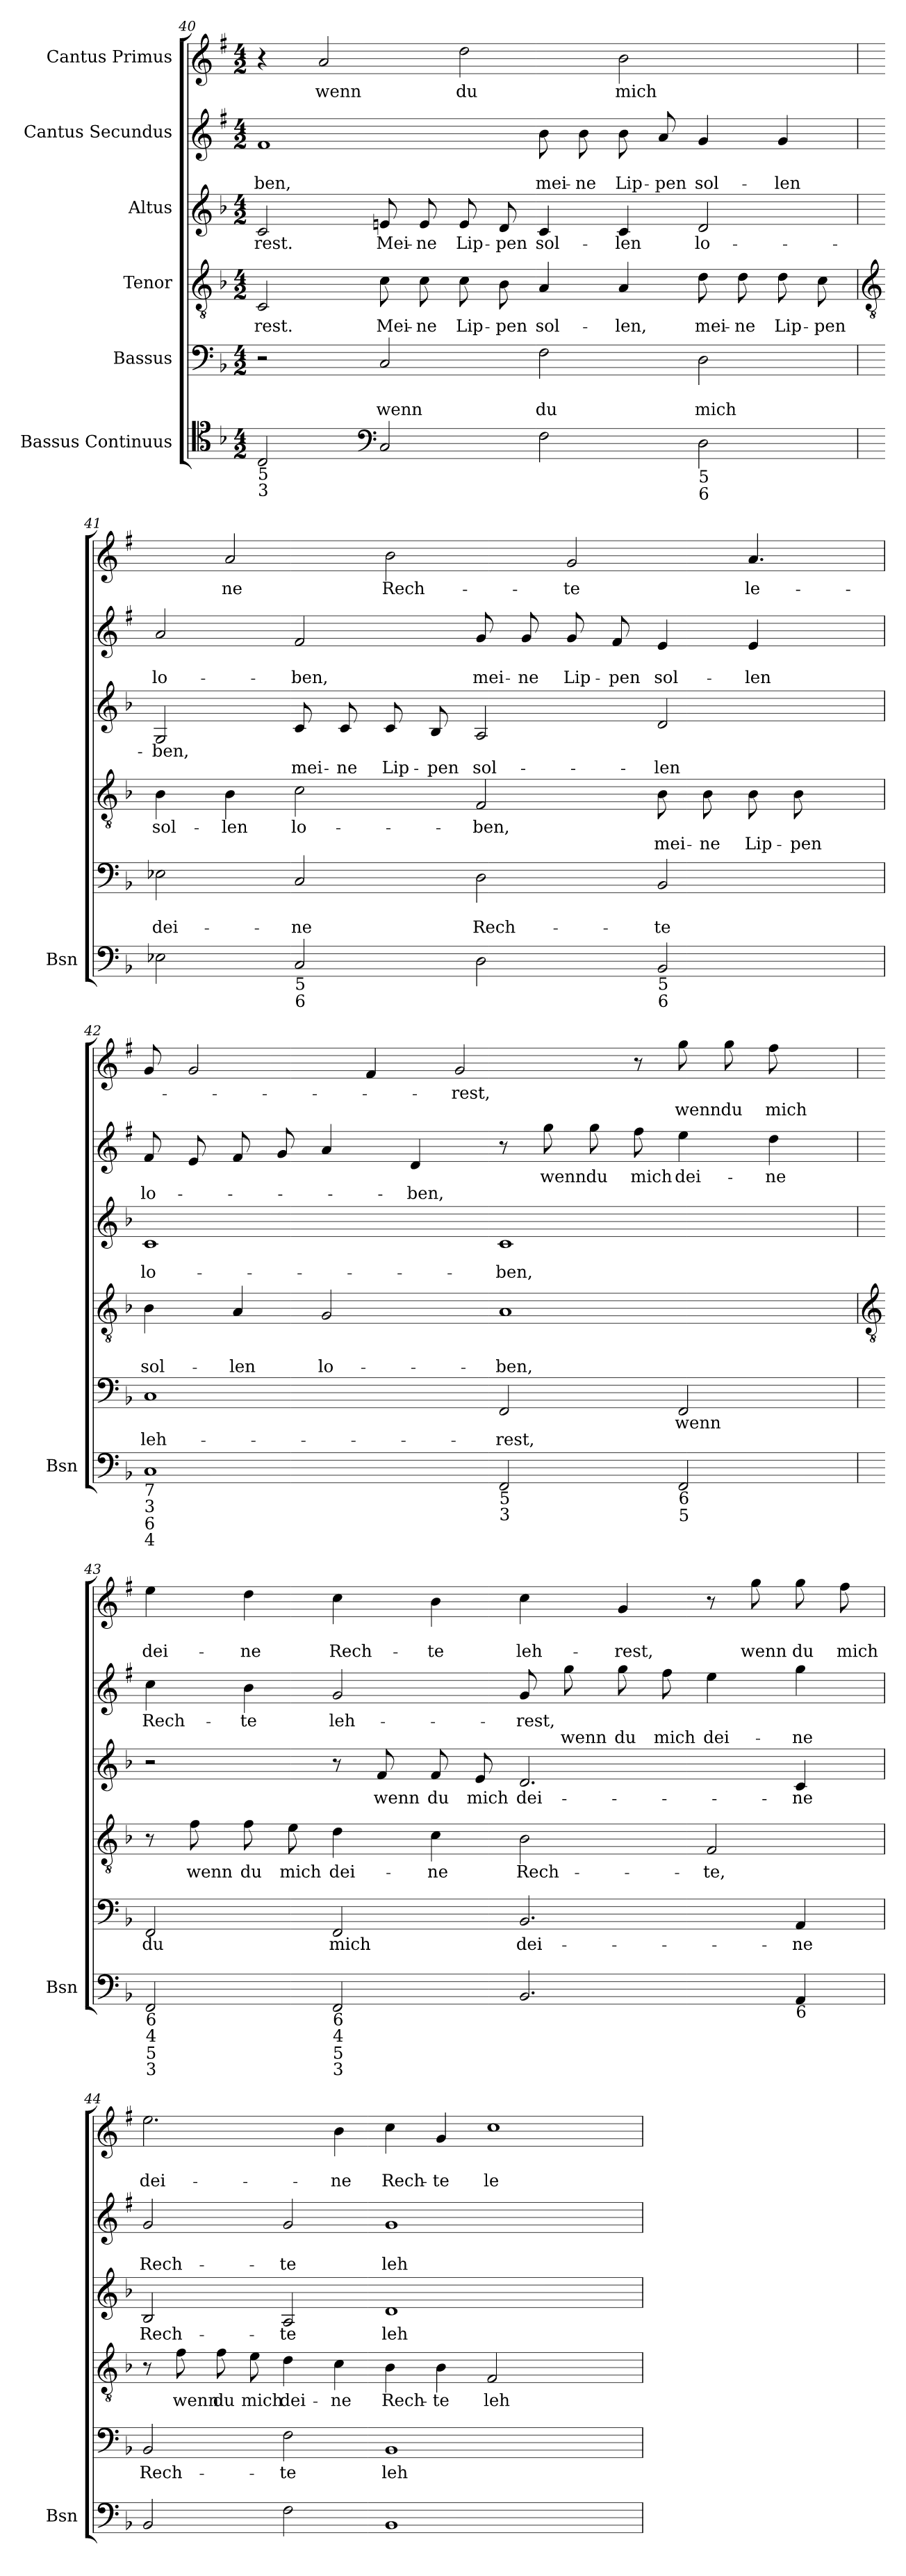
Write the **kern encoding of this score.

**kern	**kern	**text	**text	**kern	**text	**text	**kern	**text	**text	**kern	**text	**text	**kern	**text	**text
*part6	*part5	*part5	*part5	*part4	*part4	*part4	*part3	*part3	*part3	*part2	*part2	*part2	*part1	*part1	*part1
*staff6	*staff5	*staff5	*staff5	*staff4	*staff4	*staff4	*staff3	*staff3	*staff3	*staff2	*staff2	*staff2	*staff1	*staff1	*staff1
*I"Bassus Continuus	*I"Bassus	*	*	*I"Tenor	*	*	*I"Altus	*	*	*I"Cantus Secundus	*	*	*I"Cantus Primus	*	*
*I'Bsn	*	*	*	*	*	*	*	*	*	*	*	*	*	*	*
*clefC4	*clefF4	*	*	*clefGv2	*	*	*clefG2	*	*	*clefG2	*	*	*clefG2	*	*
*	*	*	*	*	*	*	*	*	*	*ITrd1c2	*	*	*ITrd1c2	*	*
*k[b-]	*k[b-]	*	*	*k[b-]	*	*	*k[b-]	*	*	*k[b-]	*	*	*k[b-]	*	*
*F:	*F:	*	*	*F:	*	*	*F:	*	*	*F:	*	*	*F:	*	*
*M4/2	*M4/2	*	*	*M4/2	*	*	*M4/2	*	*	*M4/2	*	*	*M4/2	*	*
=40	=40	=40	=40	=40	=40	=40	=40	=40	=40	=40	=40	=40	=40	=40	=40
!LO:TX:b:t=5\n3	!	!	!	!	!	!	!	!	!	!	!	!	!	!	!
!	!	!	!	!	!LO:LY:b	!	!	!LO:LY:b	!	!	!	!LO:LY:b	!	!	!
2C	2r	.	.	2C	-rest.	.	2c	-rest.	.	1e	.	-ben,	4r	.	.
!	!	!	!	!	!	!	!	!	!	!	!	!	!	!LO:LY:b	!
.	.	.	.	.	.	.	.	.	.	.	.	.	2g	wenn	.
*clefF4	*	*	*	*	*	*	*	*	*	*	*	*	*	*	*
!	!	!	!LO:LY:b	!	!LO:LY:b	!	!	!LO:LY:b	!	!	!	!	!	!	!
2C	2C	.	wenn	8c	Mei-	.	8en	Mei-	.	.	.	.	.	.	.
!	!	!	!	!	!LO:LY:b	!	!	!LO:LY:b	!	!	!	!	!	!	!
.	.	.	.	8c	-ne	.	8e	-ne	.	.	.	.	.	.	.
!	!	!	!	!	!LO:LY:b	!	!	!LO:LY:b	!	!	!	!	!	!LO:LY:b	!
.	.	.	.	8c	Lip-	.	8e	Lip-	.	.	.	.	2cc	du	.
!	!	!	!	!	!LO:LY:b	!	!	!LO:LY:b	!	!	!	!	!	!	!
.	.	.	.	8B-	-pen	.	8d	-pen	.	.	.	.	.	.	.
!	!	!	!LO:LY:b	!	!LO:LY:b	!	!	!LO:LY:b	!	!	!	!LO:LY:b	!	!	!
2F	2F	.	du	4A	sol-	.	4c	sol-	.	8a	.	mei-	.	.	.
!	!	!	!	!	!	!	!	!	!	!	!	!LO:LY:b	!	!	!
.	.	.	.	.	.	.	.	.	.	8a	.	-ne	.	.	.
!	!	!	!	!	!LO:LY:b	!	!	!LO:LY:b	!	!	!	!LO:LY:b	!	!LO:LY:b	!
.	.	.	.	4A	-len,	.	4c	-len	.	8a	.	Lip-	2a	mich	.
!	!	!	!	!	!	!	!	!	!	!	!	!LO:LY:b	!	!	!
.	.	.	.	.	.	.	.	.	.	8g	.	-pen	.	.	.
!LO:TX:b:t=5	!	!	!	!	!	!	!	!	!	!	!	!	!	!	!
!LO:TX:b:t=6	!	!	!	!	!	!	!	!	!	!	!	!	!	!	!
!	!	!	!LO:LY:b	!	!LO:LY:b	!	!	!LO:LY:b	!	!	!	!LO:LY:b	!	!	!
2D	2D	.	mich	8d	mei-	.	2d	lo-	.	4f	.	sol-	.	.	.
!	!	!	!	!	!LO:LY:b	!	!	!	!	!	!	!	!	!	!
.	.	.	.	8d	-ne	.	.	.	.	.	.	.	.	.	.
!	!	!	!	!	!LO:LY:b	!	!	!	!	!	!	!LO:LY:b	!	!LO:LY:b	!
.	.	.	.	8d	Lip-	.	.	.	.	4f	.	-len	[4b-yy	dei-	.
!	!	!	!	!	!LO:LY:b	!	!	!	!	!	!	!	!	!	!
.	.	.	.	8c	-pen	.	.	.	.	.	.	.	.	.	.
!!LO:LB:g=z
=41	=41	=41	=41	=41	=41	=41	=41	=41	=41	=41	=41	=41	=41	=41	=41
*	*	*	*	*clefGv2	*	*	*	*	*	*	*	*	*	*	*
!	!	!	!LO:LY:b	!	!LO:LY:b	!	!	!LO:LY:b	!	!	!	!LO:LY:b	!	!	!
2E-X	2E-X	.	dei-	4B-	sol-	.	2G	-ben,	.	2g	.	lo-	4b-yy]	.	.
!	!	!	!	!	!LO:LY:b	!	!	!	!	!	!	!	!	!LO:LY:b	!
.	.	.	.	4B-	-len	.	.	.	.	.	.	.	2g	-ne	.
!LO:TX:b:t=5	!	!	!	!	!	!	!	!	!	!	!	!	!	!	!
!LO:TX:b:t=6	!	!	!	!	!	!	!	!	!	!	!	!	!	!	!
!	!	!	!LO:LY:b	!	!LO:LY:b	!	!	!	!LO:LY:b	!	!	!LO:LY:b	!	!	!
2C	2C	.	-ne	2c	lo-	.	8c	.	mei-	2e	.	-ben,	.	.	.
!	!	!	!	!	!	!	!	!	!LO:LY:b	!	!	!	!	!	!
.	.	.	.	.	.	.	8c	.	-ne	.	.	.	.	.	.
!	!	!	!	!	!	!	!	!	!LO:LY:b	!	!	!	!	!LO:LY:b	!
.	.	.	.	.	.	.	8c	.	Lip-	.	.	.	2a	Rech-	.
!	!	!	!	!	!	!	!	!	!LO:LY:b	!	!	!	!	!	!
.	.	.	.	.	.	.	8B-	.	-pen	.	.	.	.	.	.
!	!	!	!LO:LY:b	!	!LO:LY:b	!	!	!	!LO:LY:b	!	!	!LO:LY:b	!	!	!
2D	2D	.	Rech-	2F	-ben,	.	2A	.	sol-	8f	.	mei-	.	.	.
!	!	!	!	!	!	!	!	!	!	!	!	!LO:LY:b	!	!	!
.	.	.	.	.	.	.	.	.	.	8f	.	-ne	.	.	.
!	!	!	!	!	!	!	!	!	!	!	!	!LO:LY:b	!	!LO:LY:b	!
.	.	.	.	.	.	.	.	.	.	8f	.	Lip-	2f	-te	.
!	!	!	!	!	!	!	!	!	!	!	!	!LO:LY:b	!	!	!
.	.	.	.	.	.	.	.	.	.	8e	.	-pen	.	.	.
!LO:TX:b:t=5	!	!	!	!	!	!	!	!	!	!	!	!	!	!	!
!LO:TX:b:t=6	!	!	!	!	!	!	!	!	!	!	!	!	!	!	!
!	!	!	!LO:LY:b	!	!	!LO:LY:b	!	!	!LO:LY:b	!	!	!LO:LY:b	!	!	!
2BB-	2BB-	.	-te	8B-	.	mei-	2d	.	-len	4d	.	sol-	.	.	.
!	!	!	!	!	!	!LO:LY:b	!	!	!	!	!	!	!	!	!
.	.	.	.	8B-	.	-ne	.	.	.	.	.	.	.	.	.
!	!	!	!	!	!	!LO:LY:b	!	!	!	!	!	!LO:LY:b	!	!LO:LY:b	!
.	.	.	.	8B-	.	Lip-	.	.	.	4d	.	-len	4.g	le-	.
!	!	!	!	!	!	!LO:LY:b	!	!	!	!	!	!	!	!	!
.	.	.	.	8B-	.	-pen	.	.	.	.	.	.	.	.	.
8ryy	8ryy	.	.	8ryy	.	.	8ryy	.	.	8ryy	.	.	.	.	.
=42	=42	=42	=42	=42	=42	=42	=42	=42	=42	=42	=42	=42	=42	=42	=42
!LO:TX:b:t=7\n3	!	!	!	!	!	!	!	!	!	!	!	!	!	!	!
!LO:TX:b:t=6\n4	!	!	!	!	!	!	!	!	!	!	!	!	!	!	!
!	!	!	!LO:LY:b	!	!	!LO:LY:b	!	!	!LO:LY:b	!	!	!LO:LY:b	!	!	!
1C	1C	.	leh-	4B-	.	sol-	1c	.	lo-	8e	.	lo-	8f	.	.
.	.	.	.	.	.	.	.	.	.	8d	.	.	2f	.	.
!	!	!	!	!	!	!LO:LY:b	!	!	!	!	!	!	!	!	!
.	.	.	.	4A	.	-len	.	.	.	8e	.	.	.	.	.
.	.	.	.	.	.	.	.	.	.	8f	.	.	.	.	.
!	!	!	!	!	!	!LO:LY:b	!	!	!	!	!	!	!	!	!
.	.	.	.	2G	.	lo-	.	.	.	4g	.	.	.	.	.
.	.	.	.	.	.	.	.	.	.	.	.	.	4e	.	.
!	!	!	!	!	!	!	!	!	!	!	!	!LO:LY:b	!	!	!
.	.	.	.	.	.	.	.	.	.	4c	.	-ben,	.	.	.
!	!	!	!	!	!	!	!	!	!	!	!	!	!	!LO:LY:b	!
.	.	.	.	.	.	.	.	.	.	.	.	.	2f	-rest,	.
!LO:TX:b:t=5\n3	!	!	!	!	!	!	!	!	!	!	!	!	!	!	!
!	!	!	!LO:LY:b	!	!	!LO:LY:b	!	!	!LO:LY:b	!	!	!	!	!	!
2FF	2FF	.	-rest,	1A	.	-ben,	1c	.	-ben,	8r	.	.	.	.	.
!	!	!	!	!	!	!	!	!	!	!	!LO:LY:b	!	!	!	!
.	.	.	.	.	.	.	.	.	.	8ff	wenn	.	.	.	.
!	!	!	!	!	!	!	!	!	!	!	!LO:LY:b	!	!	!	!
.	.	.	.	.	.	.	.	.	.	8ff	du	.	.	.	.
!	!	!	!	!	!	!	!	!	!	!	!LO:LY:b	!	!	!	!
.	.	.	.	.	.	.	.	.	.	8ee	mich	.	8r	.	.
!LO:TX:b:t=6	!	!	!	!	!	!	!	!	!	!	!	!	!	!	!
!LO:TX:b:t=5	!	!	!	!	!	!	!	!	!	!	!	!	!	!	!
!	!	!LO:LY:b	!	!	!	!	!	!	!	!	!LO:LY:b	!	!	!	!LO:LY:b
2FF	2FF	wenn	.	.	.	.	.	.	.	4dd	dei-	.	8ff	.	wenn
!	!	!	!	!	!	!	!	!	!	!	!	!	!	!	!LO:LY:b
.	.	.	.	.	.	.	.	.	.	.	.	.	8ff	.	du
!	!	!	!	!	!	!	!	!	!	!	!LO:LY:b	!	!	!	!LO:LY:b
.	.	.	.	.	.	.	.	.	.	4cc	-ne	.	8ee	.	mich
.	.	.	.	.	.	.	.	.	.	.	.	.	8ryy	.	.
!!LO:LB:g=z
=43	=43	=43	=43	=43	=43	=43	=43	=43	=43	=43	=43	=43	=43	=43	=43
*	*	*	*	*clefGv2	*	*	*	*	*	*	*	*	*	*	*
!LO:TX:b:t=6\n4	!	!	!	!	!	!	!	!	!	!	!	!	!	!	!
!LO:TX:b:t=5\n3	!	!	!	!	!	!	!	!	!	!	!	!	!	!	!
!	!	!LO:LY:b	!	!	!	!	!	!	!	!	!LO:LY:b	!	!	!	!LO:LY:b
2FF	2FF	du	.	8r	.	.	2r	.	.	4b-	Rech-	.	4dd	.	dei-
!	!	!	!	!	!LO:LY:b	!	!	!	!	!	!	!	!	!	!
.	.	.	.	8f	wenn	.	.	.	.	.	.	.	.	.	.
!	!	!	!	!	!LO:LY:b	!	!	!	!	!	!LO:LY:b	!	!	!	!LO:LY:b
.	.	.	.	8f	du	.	.	.	.	4a	-te	.	4cc	.	-ne
!	!	!	!	!	!LO:LY:b	!	!	!	!	!	!	!	!	!	!
.	.	.	.	8e	mich	.	.	.	.	.	.	.	.	.	.
!LO:TX:b:t=6\n4	!	!	!	!	!	!	!	!	!	!	!	!	!	!	!
!LO:TX:b:t=5\n3	!	!	!	!	!	!	!	!	!	!	!	!	!	!	!
!	!	!LO:LY:b	!	!	!LO:LY:b	!	!	!	!	!	!LO:LY:b	!	!	!	!LO:LY:b
2FF	2FF	mich	.	4d	dei-	.	8r	.	.	2f	leh-	.	4b-	.	Rech-
!	!	!	!	!	!	!	!	!LO:LY:b	!	!	!	!	!	!	!
.	.	.	.	.	.	.	8f	wenn	.	.	.	.	.	.	.
!	!	!	!	!	!LO:LY:b	!	!	!LO:LY:b	!	!	!	!	!	!	!LO:LY:b
.	.	.	.	4c	-ne	.	8f	du	.	.	.	.	4a	.	-te
!	!	!	!	!	!	!	!	!LO:LY:b	!	!	!	!	!	!	!
.	.	.	.	.	.	.	8e	mich	.	.	.	.	.	.	.
!	!	!LO:LY:b	!	!	!LO:LY:b	!	!	!LO:LY:b	!	!	!LO:LY:b	!	!	!	!LO:LY:b
2.BB-	2.BB-	dei-	.	2B-	Rech-	.	2.d	dei-	.	8f	-rest,	.	4b-	.	leh-
!	!	!	!	!	!	!	!	!	!	!	!	!LO:LY:b	!	!	!
.	.	.	.	.	.	.	.	.	.	8ff	.	wenn	.	.	.
!	!	!	!	!	!	!	!	!	!	!	!	!LO:LY:b	!	!	!LO:LY:b
.	.	.	.	.	.	.	.	.	.	8ff	.	du	4f	.	-rest,
!	!	!	!	!	!	!	!	!	!	!	!	!LO:LY:b	!	!	!
.	.	.	.	.	.	.	.	.	.	8ee	.	mich	.	.	.
!	!	!	!	!	!LO:LY:b	!	!	!	!	!	!	!LO:LY:b	!	!	!
.	.	.	.	2F	-te,	.	.	.	.	4dd	.	dei-	8r	.	.
!	!	!	!	!	!	!	!	!	!	!	!	!	!	!	!LO:LY:b
.	.	.	.	.	.	.	.	.	.	.	.	.	8ff	.	wenn
!LO:TX:b:t=6	!	!	!	!	!	!	!	!	!	!	!	!	!	!	!
!	!	!LO:LY:b	!	!	!	!	!	!LO:LY:b	!	!	!	!LO:LY:b	!	!	!LO:LY:b
4AA	4AA	-ne	.	.	.	.	4c	-ne	.	4ff	.	-ne	8ff	.	du
!	!	!	!	!	!	!	!	!	!	!	!	!	!	!	!LO:LY:b
.	.	.	.	.	.	.	.	.	.	.	.	.	8ee	.	mich
=44	=44	=44	=44	=44	=44	=44	=44	=44	=44	=44	=44	=44	=44	=44	=44
!	!	!LO:LY:b	!	!	!	!	!	!LO:LY:b	!	!	!	!LO:LY:b	!	!	!LO:LY:b
2BB-	2BB-	Rech-	.	8r	.	.	2B-	Rech-	.	2f	.	Rech-	2.dd	.	dei-
!	!	!	!	!	!LO:LY:b	!	!	!	!	!	!	!	!	!	!
.	.	.	.	8f	wenn	.	.	.	.	.	.	.	.	.	.
!	!	!	!	!	!LO:LY:b	!	!	!	!	!	!	!	!	!	!
.	.	.	.	8f	du	.	.	.	.	.	.	.	.	.	.
!	!	!	!	!	!LO:LY:b	!	!	!	!	!	!	!	!	!	!
.	.	.	.	8e	mich	.	.	.	.	.	.	.	.	.	.
!	!	!LO:LY:b	!	!	!LO:LY:b	!	!	!LO:LY:b	!	!	!	!LO:LY:b	!	!	!
2F	2F	-te	.	4d	dei-	.	2A	-te	.	2f	.	-te	.	.	.
!	!	!	!	!	!LO:LY:b	!	!	!	!	!	!	!	!	!	!LO:LY:b
.	.	.	.	4c	-ne	.	.	.	.	.	.	.	4a	.	-ne
!	!	!LO:LY:b	!	!	!LO:LY:b	!	!	!LO:LY:b	!	!	!	!LO:LY:b	!	!	!LO:LY:b
1BB-	1BB-	leh-	.	4B-	Rech-	.	1d	leh-	.	1f	.	leh-	4b-	.	Rech-
!	!	!	!	!	!LO:LY:b	!	!	!	!	!	!	!	!	!	!LO:LY:b
.	.	.	.	4B-	-te	.	.	.	.	.	.	.	4f	.	-te
!	!	!	!	!	!LO:LY:b	!	!	!	!	!	!	!	!	!	!LO:LY:b
.	.	.	.	2F	leh-	.	.	.	.	.	.	.	1b-	.	le-
2ryy	2ryy	.	.	2ryy	.	.	2ryy	.	.	2ryy	.	.	.	.	.
=	=	=	=	=	=	=	=	=	=	=	=	=	=	=	=
*-	*-	*-	*-	*-	*-	*-	*-	*-	*-	*-	*-	*-	*-	*-	*-
